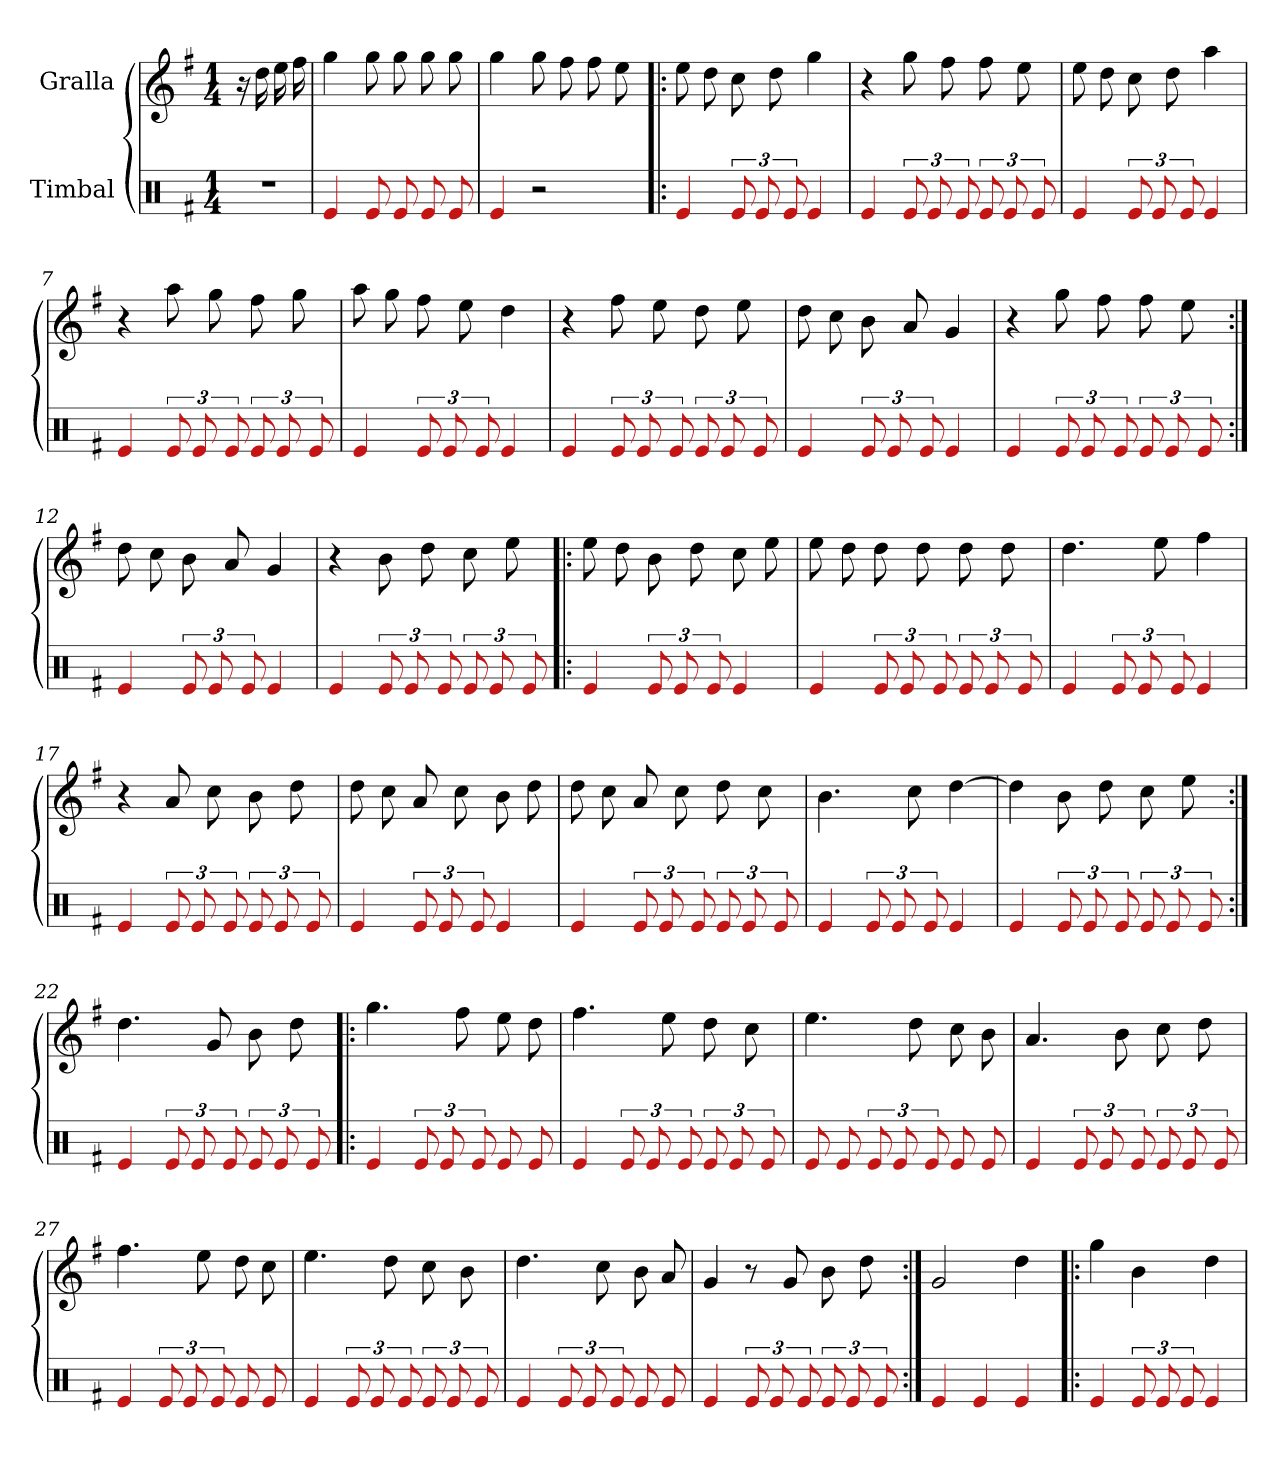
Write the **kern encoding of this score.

**kern	**kern
*part2	*part1
*staff2	*staff1
*I"Timbal	*I"Gralla
*clefX	*clefG2
*k[f#]	*k[f#]
*M1/4	*M1/4
=1	=1
4r	16r
.	16dd
.	16ee
.	16ff#
=2	=2
4e	4gg
8e	8gg
8e	8gg
8e	8gg
8e	8gg
=3	=3
4e	4gg
2r	8gg
.	8ff#
.	8ff#
.	8ee
=4!|:	=4!|:
4e	8ee
.	8dd
12e	8cc
12e	.
.	8dd
12e	.
4e	4gg
=5	=5
4e	4r
12e	8gg
12e	.
.	8ff#
12e	.
12e	8ff#
12e	.
.	8ee
12e	.
=6	=6
4e	8ee
.	8dd
12e	8cc
12e	.
.	8dd
12e	.
4e	4aa
=7	=7
4e	4r
12e	8aa
12e	.
.	8gg
12e	.
12e	8ff#
12e	.
.	8gg
12e	.
=8	=8
4e	8aa
.	8gg
12e	8ff#
12e	.
.	8ee
12e	.
4e	4dd
=9	=9
4e	4r
12e	8ff#
12e	.
.	8ee
12e	.
12e	8dd
12e	.
.	8ee
12e	.
=10	=10
4e	8dd
.	8cc
12e	8b
12e	.
.	8a
12e	.
4e	4g
=11	=11
4e	4r
12e	8gg
12e	.
.	8ff#
12e	.
12e	8ff#
12e	.
.	8ee
12e	.
=12:|!	=12:|!
4e	8dd
.	8cc
12e	8b
12e	.
.	8a
12e	.
4e	4g
=13	=13
4e	4r
12e	8b
12e	.
.	8dd
12e	.
12e	8cc
12e	.
.	8ee
12e	.
=14!|:	=14!|:
4e	8ee
.	8dd
12e	8b
12e	.
.	8dd
12e	.
4e	8cc
.	8ee
=15	=15
4e	8ee
.	8dd
12e	8dd
12e	.
.	8dd
12e	.
12e	8dd
12e	.
.	8dd
12e	.
=16	=16
4e	4.dd
12e	.
12e	.
.	8ee
12e	.
4e	4ff#
=17	=17
4e	4r
12e	8a
12e	.
.	8cc
12e	.
12e	8b
12e	.
.	8dd
12e	.
=18	=18
4e	8dd
.	8cc
12e	8a
12e	.
.	8cc
12e	.
4e	8b
.	8dd
=19	=19
4e	8dd
.	8cc
12e	8a
12e	.
.	8cc
12e	.
12e	8dd
12e	.
.	8cc
12e	.
=20	=20
4e	4.b
12e	.
12e	.
.	8cc
12e	.
4e	[4dd
=21	=21
4e	4dd]
12e	8b
12e	.
.	8dd
12e	.
12e	8cc
12e	.
.	8ee
12e	.
=22:|!	=22:|!
4e	4.dd
12e	.
12e	.
.	8g
12e	.
12e	8b
12e	.
.	8dd
12e	.
=23!|:	=23!|:
4e	4.gg
12e	.
12e	.
.	8ff#
12e	.
8e	8ee
8e	8dd
=24	=24
4e	4.ff#
12e	.
12e	.
.	8ee
12e	.
12e	8dd
12e	.
.	8cc
12e	.
=25	=25
8e	4.ee
8e	.
12e	.
12e	.
.	8dd
12e	.
8e	8cc
8e	8b
=26	=26
4e	4.a
12e	.
12e	.
.	8b
12e	.
12e	8cc
12e	.
.	8dd
12e	.
=27	=27
4e	4.ff#
12e	.
12e	.
.	8ee
12e	.
8e	8dd
8e	8cc
=28	=28
4e	4.ee
12e	.
12e	.
.	8dd
12e	.
12e	8cc
12e	.
.	8b
12e	.
=29	=29
4e	4.dd
12e	.
12e	.
.	8cc
12e	.
8e	8b
8e	8a
=30	=30
4e	4g
12e	8r
12e	.
.	8g
12e	.
12e	8b
12e	.
.	8dd
12e	.
=31:|!	=31:|!
4e	2g
4e	.
4e	4dd
=32!|:	=32!|:
4e	4gg
12e	4b
12e	.
12e	.
4e	4dd
=	=
*-	*-
